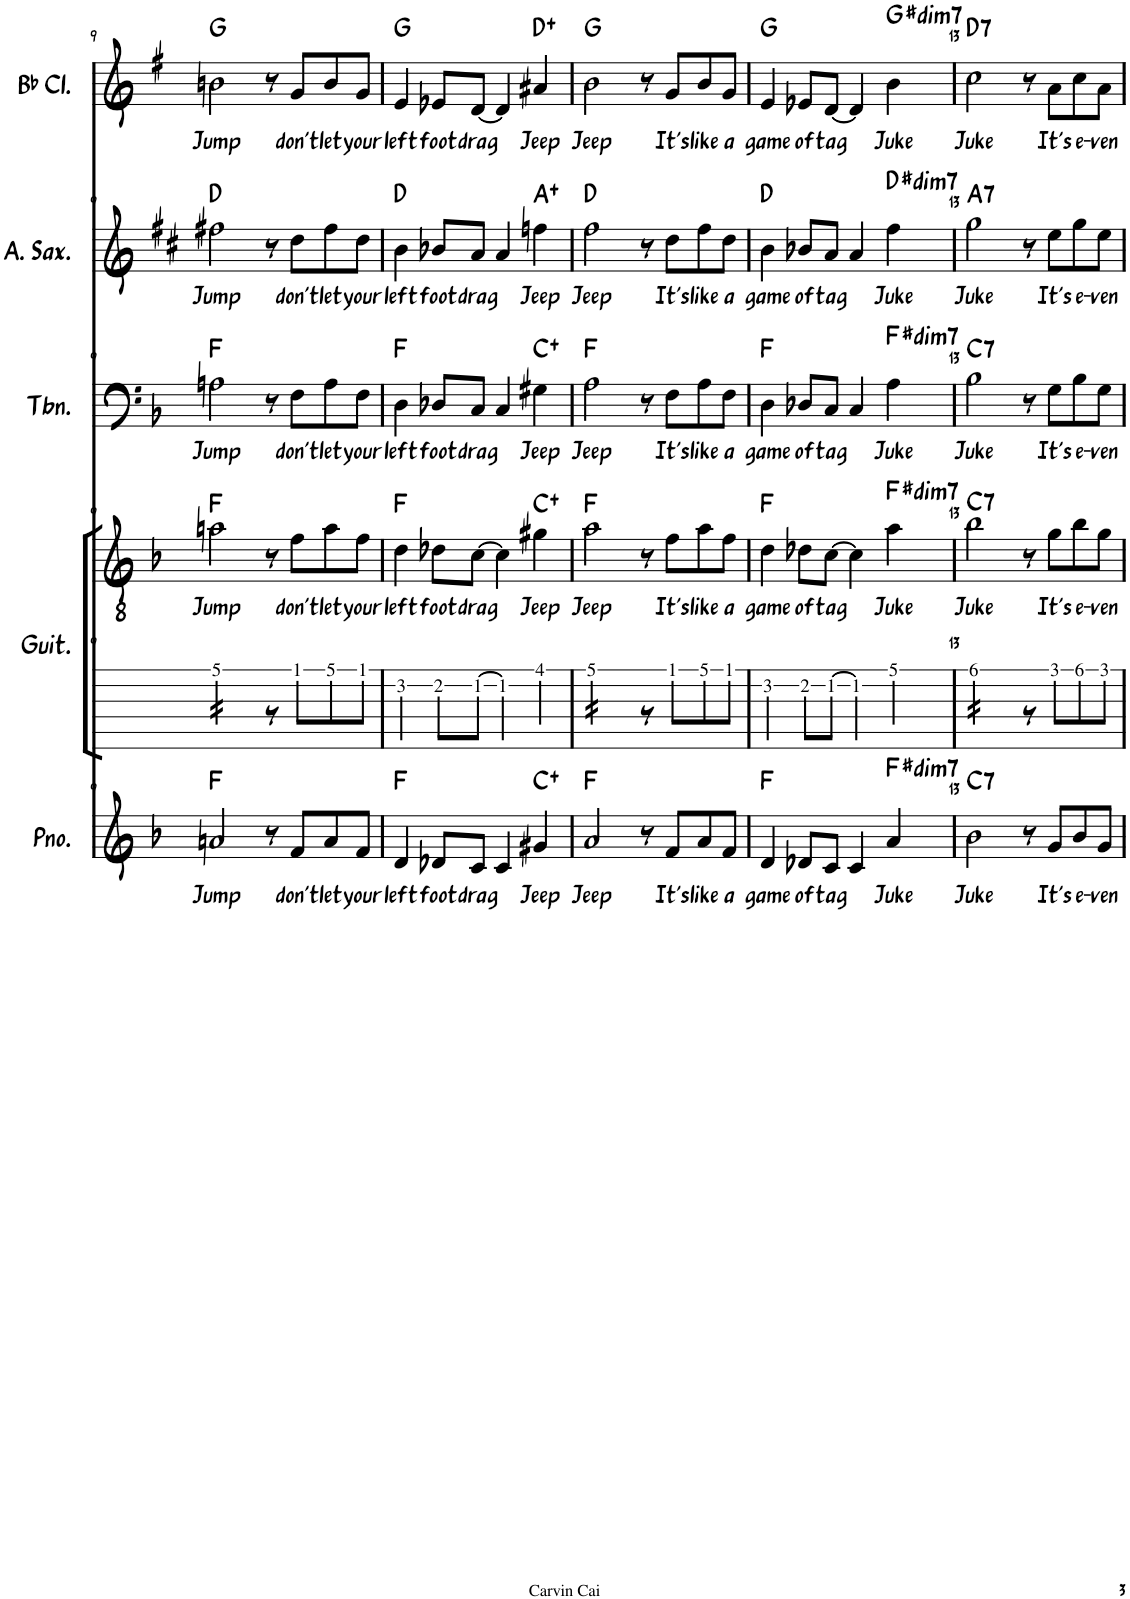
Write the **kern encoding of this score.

**kern	**text	**harte	**kern	**kern	**text	**harte	**kern	**text	**harte	**kern	**text	**harte	**kern	**text	**harte
*part5	*part5	*part5	*part4	*part4	*part4	*part4	*part3	*part3	*part3	*part2	*part2	*part2	*part1	*part1	*part1
*staff6	*staff6	*	*staff5	*staff4	*staff4	*	*staff3	*staff3	*	*staff2	*staff2	*	*staff1	*staff1	*
*I"钢琴	*	*	*I"原音吉他	*	*	*	*I"长号	*	*	*I"中音萨克斯	*	*	*I"降B调单簧管	*	*
!!LO:PB:g=z
*clefG2	*	*	*	*clefGv2	*	*	*clefF4	*	*	*clefG2	*	*	*clefG2	*	*
*	*	*	*	*	*	*	*	*	*	*Trd5c9	*	*	*Trd1c2	*	*
*k[b-]	*	*	*k[b-]	*k[b-]	*	*	*k[b-]	*	*	*k[f#c#]	*	*	*k[f#]	*	*
*M4/4	*	*	*M4/4	*M4/4	*	*	*M4/4	*	*	*M4/4	*	*	*M4/4	*	*
=9	=9	=9	=9	=9	=9	=9	=9	=9	=9	=9	=9	=9	=9	=9	=9
!	!LO:LY:b	!	!	!	!LO:LY:b	!	!	!LO:LY:b	!	!	!LO:LY:b	!	!	!LO:LY:b	!
2an/	Jump	F:maj	2an\	2an\	Jump	F:maj	2An\	Jump	F:maj	2ff#X\	Jump	D:maj	2bn\	Jump	G:maj
8r	.	.	8r	8r	.	.	8r	.	.	8r	.	.	8r	.	.
!	!LO:LY:b	!	!	!	!LO:LY:b	!	!	!LO:LY:b	!	!	!LO:LY:b	!	!	!LO:LY:b	!
8f/L	don't	.	8f\L	8f\L	don't	.	8F\L	don't	.	8dd\L	don't	.	8g/L	don't	.
!	!LO:LY:b	!	!	!	!LO:LY:b	!	!	!LO:LY:b	!	!	!LO:LY:b	!	!	!LO:LY:b	!
8a/	let	.	8a\	8a\	let	.	8A\	let	.	8ff#\	let	.	8b/	let	.
!	!LO:LY:b	!	!	!	!LO:LY:b	!	!	!LO:LY:b	!	!	!LO:LY:b	!	!	!LO:LY:b	!
8f/J	your	.	8f\J	8f\J	your	.	8F\J	your	.	8dd\J	your	.	8g/J	your	.
=10	=10	=10	=10	=10	=10	=10	=10	=10	=10	=10	=10	=10	=10	=10	=10
!	!LO:LY:b	!	!	!	!LO:LY:b	!	!	!LO:LY:b	!	!	!LO:LY:b	!	!	!LO:LY:b	!
4d/	left	F:maj	4d\	4d\	left	F:maj	4D\	left	F:maj	4b\	left	D:maj	4e/	left	G:maj
!	!LO:LY:b	!	!	!	!LO:LY:b	!	!	!LO:LY:b	!	!	!LO:LY:b	!	!	!LO:LY:b	!
8d-X/L	foot	.	8d-X\L	8d-X\L	foot	.	8D-X/L	foot	.	8b-X/L	foot	.	8e-X/L	foot	.
!	!LO:LY:b	!	!	!	!LO:LY:b	!	!	!LO:LY:b	!	!	!LO:LY:b	!	!	!LO:LY:b	!
8c/J	drag	.	[8c\J	[8c\J	drag	.	8C/J	drag	.	8a/J	drag	.	[8d/J	drag	.
4c/	.	.	4c\]	4c\]	.	.	4C/	.	.	4a/	.	.	4d/]	.	.
!	!LO:LY:b	!	!	!	!LO:LY:b	!	!	!LO:LY:b	!	!	!LO:LY:b	!	!	!LO:LY:b	!
4g#X/	Jeep	C:aug	4g#X\	4g#X\	Jeep	C:aug	4G#X\	Jeep	C:aug	4ffn\	Jeep	A:aug	4a#X/	Jeep	D:aug
=11	=11	=11	=11	=11	=11	=11	=11	=11	=11	=11	=11	=11	=11	=11	=11
!	!LO:LY:b	!	!	!	!LO:LY:b	!	!	!LO:LY:b	!	!	!LO:LY:b	!	!	!LO:LY:b	!
2a/	Jeep	F:maj	2a\	2a\	Jeep	F:maj	2A\	Jeep	F:maj	2ff#\	Jeep	D:maj	2b\	Jeep	G:maj
8r	.	.	8r	8r	.	.	8r	.	.	8r	.	.	8r	.	.
!	!LO:LY:b	!	!	!	!LO:LY:b	!	!	!LO:LY:b	!	!	!LO:LY:b	!	!	!LO:LY:b	!
8f/L	It's	.	8f\L	8f\L	It's	.	8F\L	It's	.	8dd\L	It's	.	8g/L	It's	.
!	!LO:LY:b	!	!	!	!LO:LY:b	!	!	!LO:LY:b	!	!	!LO:LY:b	!	!	!LO:LY:b	!
8a/	like	.	8a\	8a\	like	.	8A\	like	.	8ff#\	like	.	8b/	like	.
!	!LO:LY:b	!	!	!	!LO:LY:b	!	!	!LO:LY:b	!	!	!LO:LY:b	!	!	!LO:LY:b	!
8f/J	a	.	8f\J	8f\J	a	.	8F\J	a	.	8dd\J	a	.	8g/J	a	.
=12	=12	=12	=12	=12	=12	=12	=12	=12	=12	=12	=12	=12	=12	=12	=12
!	!LO:LY:b	!	!	!	!LO:LY:b	!	!	!LO:LY:b	!	!	!LO:LY:b	!	!	!LO:LY:b	!
4d/	game	F:maj	4d\	4d\	game	F:maj	4D\	game	F:maj	4b\	game	D:maj	4e/	game	G:maj
!	!LO:LY:b	!	!	!	!LO:LY:b	!	!	!LO:LY:b	!	!	!LO:LY:b	!	!	!LO:LY:b	!
8d-X/L	of	.	8d-X\L	8d-X\L	of	.	8D-X/L	of	.	8b-X/L	of	.	8e-X/L	of	.
!	!LO:LY:b	!	!	!	!LO:LY:b	!	!	!LO:LY:b	!	!	!LO:LY:b	!	!	!LO:LY:b	!
8c/J	tag	.	[8c\J	[8c\J	tag	.	8C/J	tag	.	8a/J	tag	.	[8d/J	tag	.
4c/	.	.	4c\]	4c\]	.	.	4C/	.	.	4a/	.	.	4d/]	.	.
!	!LO:LY:b	!LO:H:kt=dim7	!	!	!LO:LY:b	!LO:H:kt=dim7	!	!LO:LY:b	!LO:H:kt=dim7	!	!LO:LY:b	!LO:H:kt=dim7	!	!LO:LY:b	!LO:H:kt=dim7
4a/	Juke	F#:dim7	4a\	4a\	Juke	F#:dim7	4A\	Juke	F#:dim7	4ff#\	Juke	D#:dim7	4b\	Juke	G#:dim7
=13	=13	=13	=13	=13	=13	=13	=13	=13	=13	=13	=13	=13	=13	=13	=13
!	!LO:LY:b	!LO:H:kt=7	!	!	!LO:LY:b	!LO:H:kt=7	!	!LO:LY:b	!LO:H:kt=7	!	!LO:LY:b	!LO:H:kt=7	!	!LO:LY:b	!LO:H:kt=7
2b-\	Juke	C:7	2b-\	2b-\	Juke	C:7	2B-\	Juke	C:7	2gg\	Juke	A:7	2cc\	Juke	D:7
8r	.	.	8r	8r	.	.	8r	.	.	8r	.	.	8r	.	.
!	!LO:LY:b	!	!	!	!LO:LY:b	!	!	!LO:LY:b	!	!	!LO:LY:b	!	!	!LO:LY:b	!
8g/L	It's	.	8g\L	8g\L	It's	.	8G\L	It's	.	8ee\L	It's	.	8a\L	It's	.
!	!LO:LY:b	!	!	!	!LO:LY:b	!	!	!LO:LY:b	!	!	!LO:LY:b	!	!	!LO:LY:b	!
8b-/	e-	.	8b-\	8b-\	e-	.	8B-\	e-	.	8gg\	e-	.	8cc\	e-	.
!	!LO:LY:b	!	!	!	!LO:LY:b	!	!	!LO:LY:b	!	!	!LO:LY:b	!	!	!LO:LY:b	!
8g/J	-ven	.	8g\J	8g\J	-ven	.	8G\J	-ven	.	8ee\J	-ven	.	8a\J	-ven	.
=	=	=	=	=	=	=	=	=	=	=	=	=	=	=	=
*-	*-	*-	*-	*-	*-	*-	*-	*-	*-	*-	*-	*-	*-	*-	*-
